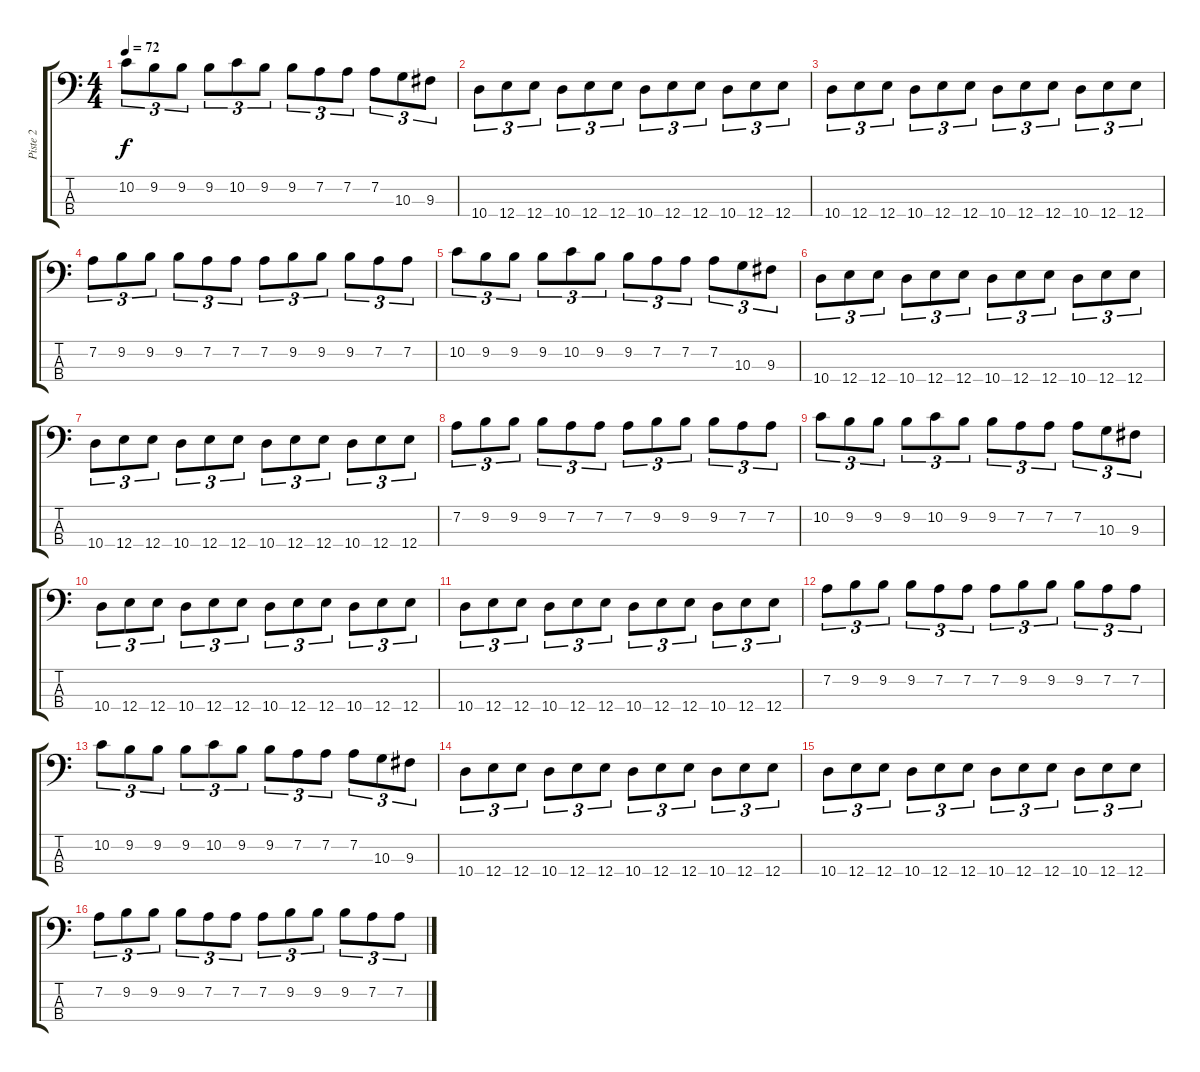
\track ("Piste 2" "Piste 2") {instrument electricbassfinger}
\staff {score tabs}
\tuning (G2 D2 A1 E1) {hide}
\ts (4 4)
\tempo 72
\clef f4
\ks c
10.2.8{tu (3 2) dy f} 9.2.8{tu (3 2)} 9.2.8{tu (3 2)} 9.2.8{tu (3 2)} 10.2.8{tu (3 2)} 9.2.8{tu (3 2)} 9.2.8{tu (3 2)} 7.2.8{tu (3 2)} 7.2.8{tu (3 2)} 7.2.8{tu (3 2)} 10.3.8{tu (3 2)} 9.3.8{tu (3 2)} |
10.4.8{tu (3 2)} 12.4.8{tu (3 2)} 12.4.8{tu (3 2)} 10.4.8{tu (3 2)} 12.4.8{tu (3 2)} 12.4.8{tu (3 2)} 10.4.8{tu (3 2)} 12.4.8{tu (3 2)} 12.4.8{tu (3 2)} 10.4.8{tu (3 2)} 12.4.8{tu (3 2)} 12.4.8{tu (3 2)} |
10.4.8{tu (3 2)} 12.4.8{tu (3 2)} 12.4.8{tu (3 2)} 10.4.8{tu (3 2)} 12.4.8{tu (3 2)} 12.4.8{tu (3 2)} 10.4.8{tu (3 2)} 12.4.8{tu (3 2)} 12.4.8{tu (3 2)} 10.4.8{tu (3 2)} 12.4.8{tu (3 2)} 12.4.8{tu (3 2)} |
7.2.8{tu (3 2)} 9.2.8{tu (3 2)} 9.2.8{tu (3 2)} 9.2.8{tu (3 2)} 7.2.8{tu (3 2)} 7.2.8{tu (3 2)} 7.2.8{tu (3 2)} 9.2.8{tu (3 2)} 9.2.8{tu (3 2)} 9.2.8{tu (3 2)} 7.2.8{tu (3 2)} 7.2.8{tu (3 2)} |
10.2.8{tu (3 2)} 9.2.8{tu (3 2)} 9.2.8{tu (3 2)} 9.2.8{tu (3 2)} 10.2.8{tu (3 2)} 9.2.8{tu (3 2)} 9.2.8{tu (3 2)} 7.2.8{tu (3 2)} 7.2.8{tu (3 2)} 7.2.8{tu (3 2)} 10.3.8{tu (3 2)} 9.3.8{tu (3 2)} |
10.4.8{tu (3 2)} 12.4.8{tu (3 2)} 12.4.8{tu (3 2)} 10.4.8{tu (3 2)} 12.4.8{tu (3 2)} 12.4.8{tu (3 2)} 10.4.8{tu (3 2)} 12.4.8{tu (3 2)} 12.4.8{tu (3 2)} 10.4.8{tu (3 2)} 12.4.8{tu (3 2)} 12.4.8{tu (3 2)} |
10.4.8{tu (3 2)} 12.4.8{tu (3 2)} 12.4.8{tu (3 2)} 10.4.8{tu (3 2)} 12.4.8{tu (3 2)} 12.4.8{tu (3 2)} 10.4.8{tu (3 2)} 12.4.8{tu (3 2)} 12.4.8{tu (3 2)} 10.4.8{tu (3 2)} 12.4.8{tu (3 2)} 12.4.8{tu (3 2)} |
7.2.8{tu (3 2)} 9.2.8{tu (3 2)} 9.2.8{tu (3 2)} 9.2.8{tu (3 2)} 7.2.8{tu (3 2)} 7.2.8{tu (3 2)} 7.2.8{tu (3 2)} 9.2.8{tu (3 2)} 9.2.8{tu (3 2)} 9.2.8{tu (3 2)} 7.2.8{tu (3 2)} 7.2.8{tu (3 2)} |
10.2.8{tu (3 2)} 9.2.8{tu (3 2)} 9.2.8{tu (3 2)} 9.2.8{tu (3 2)} 10.2.8{tu (3 2)} 9.2.8{tu (3 2)} 9.2.8{tu (3 2)} 7.2.8{tu (3 2)} 7.2.8{tu (3 2)} 7.2.8{tu (3 2)} 10.3.8{tu (3 2)} 9.3.8{tu (3 2)} |
10.4.8{tu (3 2)} 12.4.8{tu (3 2)} 12.4.8{tu (3 2)} 10.4.8{tu (3 2)} 12.4.8{tu (3 2)} 12.4.8{tu (3 2)} 10.4.8{tu (3 2)} 12.4.8{tu (3 2)} 12.4.8{tu (3 2)} 10.4.8{tu (3 2)} 12.4.8{tu (3 2)} 12.4.8{tu (3 2)} |
10.4.8{tu (3 2)} 12.4.8{tu (3 2)} 12.4.8{tu (3 2)} 10.4.8{tu (3 2)} 12.4.8{tu (3 2)} 12.4.8{tu (3 2)} 10.4.8{tu (3 2)} 12.4.8{tu (3 2)} 12.4.8{tu (3 2)} 10.4.8{tu (3 2)} 12.4.8{tu (3 2)} 12.4.8{tu (3 2)} |
7.2.8{tu (3 2)} 9.2.8{tu (3 2)} 9.2.8{tu (3 2)} 9.2.8{tu (3 2)} 7.2.8{tu (3 2)} 7.2.8{tu (3 2)} 7.2.8{tu (3 2)} 9.2.8{tu (3 2)} 9.2.8{tu (3 2)} 9.2.8{tu (3 2)} 7.2.8{tu (3 2)} 7.2.8{tu (3 2)} |
10.2.8{tu (3 2)} 9.2.8{tu (3 2)} 9.2.8{tu (3 2)} 9.2.8{tu (3 2)} 10.2.8{tu (3 2)} 9.2.8{tu (3 2)} 9.2.8{tu (3 2)} 7.2.8{tu (3 2)} 7.2.8{tu (3 2)} 7.2.8{tu (3 2)} 10.3.8{tu (3 2)} 9.3.8{tu (3 2)} |
10.4.8{tu (3 2)} 12.4.8{tu (3 2)} 12.4.8{tu (3 2)} 10.4.8{tu (3 2)} 12.4.8{tu (3 2)} 12.4.8{tu (3 2)} 10.4.8{tu (3 2)} 12.4.8{tu (3 2)} 12.4.8{tu (3 2)} 10.4.8{tu (3 2)} 12.4.8{tu (3 2)} 12.4.8{tu (3 2)} |
10.4.8{tu (3 2)} 12.4.8{tu (3 2)} 12.4.8{tu (3 2)} 10.4.8{tu (3 2)} 12.4.8{tu (3 2)} 12.4.8{tu (3 2)} 10.4.8{tu (3 2)} 12.4.8{tu (3 2)} 12.4.8{tu (3 2)} 10.4.8{tu (3 2)} 12.4.8{tu (3 2)} 12.4.8{tu (3 2)} |
7.2.8{tu (3 2)} 9.2.8{tu (3 2)} 9.2.8{tu (3 2)} 9.2.8{tu (3 2)} 7.2.8{tu (3 2)} 7.2.8{tu (3 2)} 7.2.8{tu (3 2)} 9.2.8{tu (3 2)} 9.2.8{tu (3 2)} 9.2.8{tu (3 2)} 7.2.8{tu (3 2)} 7.2.8{tu (3 2)}
